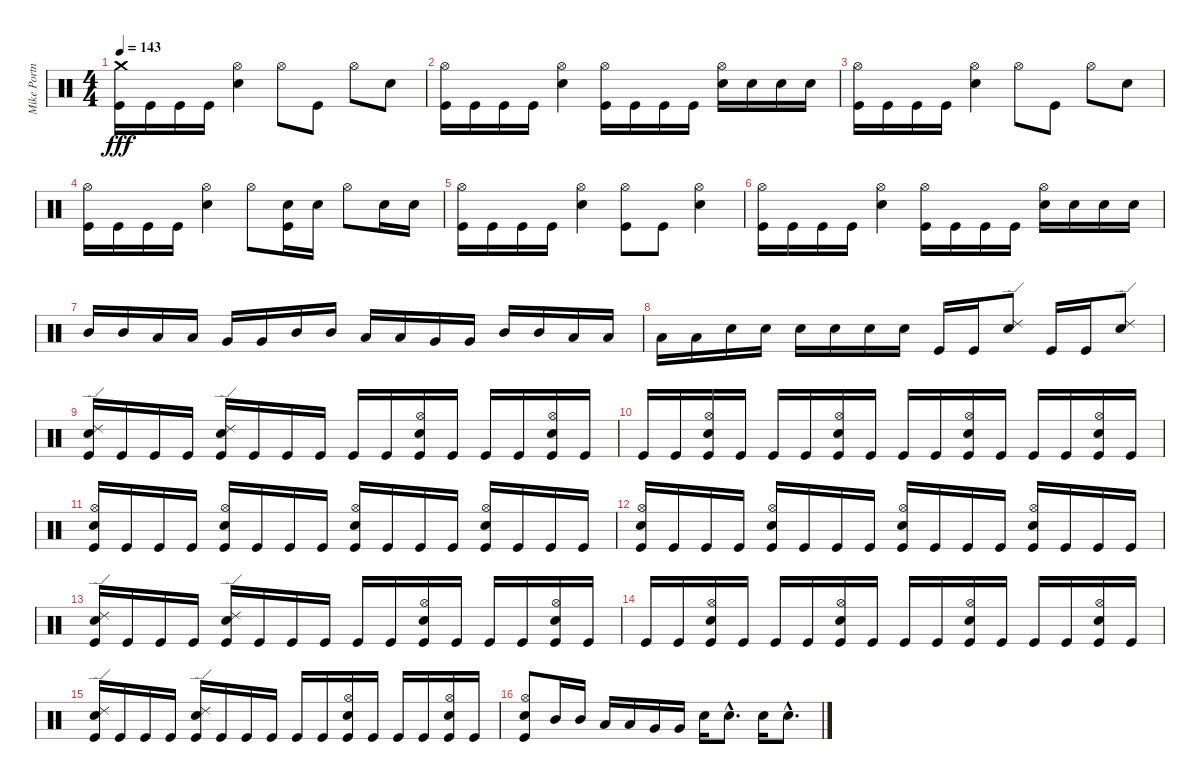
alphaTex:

\track ("Mike Portnoy (Drums)" "Mike Portn") {instrument percussion}
\staff {score}
\articulation defaults
\ts (4 4)
\tempo 143
\clef neutral
\ks c
("Crash medium (hit)" "Kick (hit)").16{dy fff} "Kick (hit)".16 "Kick (hit)".16 "Kick (hit)".16 ("Hi-Hat (open)" "Electric Snare (hit)").4 "Hi-Hat (open)".8 "Kick (hit)".8 "Hi-Hat (open)".8 "Electric Snare (hit)".8 |
("Hi-Hat (open)" "Kick (hit)").16 "Kick (hit)".16 "Kick (hit)".16 "Kick (hit)".16 ("Hi-Hat (open)" "Electric Snare (hit)").4 ("Hi-Hat (open)" "Kick (hit)").16 "Kick (hit)".16 "Kick (hit)".16 "Kick (hit)".16 ("Hi-Hat (open)" "Electric Snare (hit)").16 "Electric Snare (hit)".16 "Electric Snare (hit)".16 "Electric Snare (hit)".16 |
("Hi-Hat (open)" "Kick (hit)").16 "Kick (hit)".16 "Kick (hit)".16 "Kick (hit)".16 ("Hi-Hat (open)" "Electric Snare (hit)").4 "Hi-Hat (open)".8 "Kick (hit)".8 "Hi-Hat (open)".8 "Electric Snare (hit)".8 |
("Hi-Hat (open)" "Kick (hit)").16 "Kick (hit)".16 "Kick (hit)".16 "Kick (hit)".16 ("Electric Snare (hit)" "Hi-Hat (open)").4 "Hi-Hat (open)".8 ("Electric Snare (hit)" "Kick (hit)").16 "Electric Snare (hit)".16 "Hi-Hat (open)".8 "Electric Snare (hit)".16 "Electric Snare (hit)".16 |
("Hi-Hat (open)" "Kick (hit)").16 "Kick (hit)".16 "Kick (hit)".16 "Kick (hit)".16 ("Electric Snare (hit)" "Hi-Hat (open)").4 ("Hi-Hat (open)" "Kick (hit)").8 "Kick (hit)".8 ("Electric Snare (hit)" "Hi-Hat (open)").4 |
("Hi-Hat (open)" "Kick (hit)").16 "Kick (hit)".16 "Kick (hit)".16 "Kick (hit)".16 ("Hi-Hat (open)" "Electric Snare (hit)").4 ("Hi-Hat (open)" "Kick (hit)").16 "Kick (hit)".16 "Kick (hit)".16 "Kick (hit)".16 ("Hi-Hat (open)" "Electric Snare (hit)").16 "Electric Snare (hit)".16 "Electric Snare (hit)".16 "Electric Snare (hit)".16 |
"Mid Tom (hit)".16 "Mid Tom (hit)".16 "Low Tom (hit)".16 "Low Tom (hit)".16 "Very Low Tom (hit)".16 "Very Low Tom (hit)".16 "Mid Tom (hit)".16 "Mid Tom (hit)".16 "Low Tom (hit)".16 "Low Tom (hit)".16 "Very Low Tom (hit)".16 "Very Low Tom (hit)".16 "Mid Tom (hit)".16 "Mid Tom (hit)".16 "Low Tom (hit)".16 "Low Tom (hit)".16 |
"Low Floor Tom (hit)".16 "Low Floor Tom (hit)".16 "Electric Snare (hit)".16 "Electric Snare (hit)".16 "Electric Snare (hit)".16 "Electric Snare (hit)".16 "Electric Snare (hit)".16 "Electric Snare (hit)".16 "Kick (hit)".16 "Kick (hit)".16 ("Ride (edge) 2" "Electric Snare (hit)").8 "Kick (hit)".16 "Kick (hit)".16 ("Ride (edge) 2" "Electric Snare (hit)").8 |
("Ride (edge) 2" "Electric Snare (hit)" "Kick (hit)").16 "Kick (hit)".16 "Kick (hit)".16 "Kick (hit)".16 ("Ride (edge) 2" "Electric Snare (hit)" "Kick (hit)").16 "Kick (hit)".16 "Kick (hit)".16 "Kick (hit)".16 "Kick (hit)".16 "Kick (hit)".16 ("Hi-Hat (open)" "Electric Snare (hit)" "Kick (hit)").16 "Kick (hit)".16 "Kick (hit)".16 "Kick (hit)".16 ("Hi-Hat (open)" "Electric Snare (hit)" "Kick (hit)").16 "Kick (hit)".16 |
"Kick (hit)".16 "Kick (hit)".16 ("Hi-Hat (open)" "Electric Snare (hit)" "Kick (hit)").16 "Kick (hit)".16 "Kick (hit)".16 "Kick (hit)".16 ("Hi-Hat (open)" "Electric Snare (hit)" "Kick (hit)").16 "Kick (hit)".16 "Kick (hit)".16 "Kick (hit)".16 ("Hi-Hat (open)" "Electric Snare (hit)" "Kick (hit)").16 "Kick (hit)".16 "Kick (hit)".16 "Kick (hit)".16 ("Hi-Hat (open)" "Electric Snare (hit)" "Kick (hit)").16 "Kick (hit)".16 |
("Hi-Hat (open)" "Electric Snare (hit)" "Kick (hit)").16 "Kick (hit)".16 "Kick (hit)".16 "Kick (hit)".16 ("Hi-Hat (open)" "Electric Snare (hit)" "Kick (hit)").16 "Kick (hit)".16 "Kick (hit)".16 "Kick (hit)".16 ("Hi-Hat (open)" "Electric Snare (hit)" "Kick (hit)").16 "Kick (hit)".16 "Kick (hit)".16 "Kick (hit)".16 ("Hi-Hat (open)" "Electric Snare (hit)" "Kick (hit)").16 "Kick (hit)".16 "Kick (hit)".16 "Kick (hit)".16 |
("Hi-Hat (open)" "Electric Snare (hit)" "Kick (hit)").16 "Kick (hit)".16 "Kick (hit)".16 "Kick (hit)".16 ("Hi-Hat (open)" "Electric Snare (hit)" "Kick (hit)").16 "Kick (hit)".16 "Kick (hit)".16 "Kick (hit)".16 ("Hi-Hat (open)" "Electric Snare (hit)" "Kick (hit)").16 "Kick (hit)".16 "Kick (hit)".16 "Kick (hit)".16 ("Hi-Hat (open)" "Electric Snare (hit)" "Kick (hit)").16 "Kick (hit)".16 "Kick (hit)".16 "Kick (hit)".16 |
("Ride (edge) 2" "Electric Snare (hit)" "Kick (hit)").16 "Kick (hit)".16 "Kick (hit)".16 "Kick (hit)".16 ("Ride (edge) 2" "Electric Snare (hit)" "Kick (hit)").16 "Kick (hit)".16 "Kick (hit)".16 "Kick (hit)".16 "Kick (hit)".16 "Kick (hit)".16 ("Hi-Hat (open)" "Electric Snare (hit)" "Kick (hit)").16 "Kick (hit)".16 "Kick (hit)".16 "Kick (hit)".16 ("Hi-Hat (open)" "Electric Snare (hit)" "Kick (hit)").16 "Kick (hit)".16 |
"Kick (hit)".16 "Kick (hit)".16 ("Hi-Hat (open)" "Electric Snare (hit)" "Kick (hit)").16 "Kick (hit)".16 "Kick (hit)".16 "Kick (hit)".16 ("Hi-Hat (open)" "Electric Snare (hit)" "Kick (hit)").16 "Kick (hit)".16 "Kick (hit)".16 "Kick (hit)".16 ("Hi-Hat (open)" "Electric Snare (hit)" "Kick (hit)").16 "Kick (hit)".16 "Kick (hit)".16 "Kick (hit)".16 ("Hi-Hat (open)" "Electric Snare (hit)" "Kick (hit)").16 "Kick (hit)".16 |
("Ride (edge) 2" "Electric Snare (hit)" "Kick (hit)").16 "Kick (hit)".16 "Kick (hit)".16 "Kick (hit)".16 ("Ride (edge) 2" "Electric Snare (hit)" "Kick (hit)").16 "Kick (hit)".16 "Kick (hit)".16 "Kick (hit)".16 "Kick (hit)".16 "Kick (hit)".16 ("Hi-Hat (open)" "Electric Snare (hit)" "Kick (hit)").16 "Kick (hit)".16 "Kick (hit)".16 "Kick (hit)".16 ("Hi-Hat (open)" "Electric Snare (hit)" "Kick (hit)").16 "Kick (hit)".16 |
("Hi-Hat (open)" "Electric Snare (hit)" "Kick (hit)").8 "Mid Tom (hit)".16 "Mid Tom (hit)".16 "Low Tom (hit)".16 "Low Tom (hit)".16 "Very Low Tom (hit)".16 "Very Low Tom (hit)".16 "Electric Snare (hit)".16 "Electric Snare (hit)"{hac}.8{d} "Electric Snare (hit)".16 "Electric Snare (hit)"{hac}.8{d}
